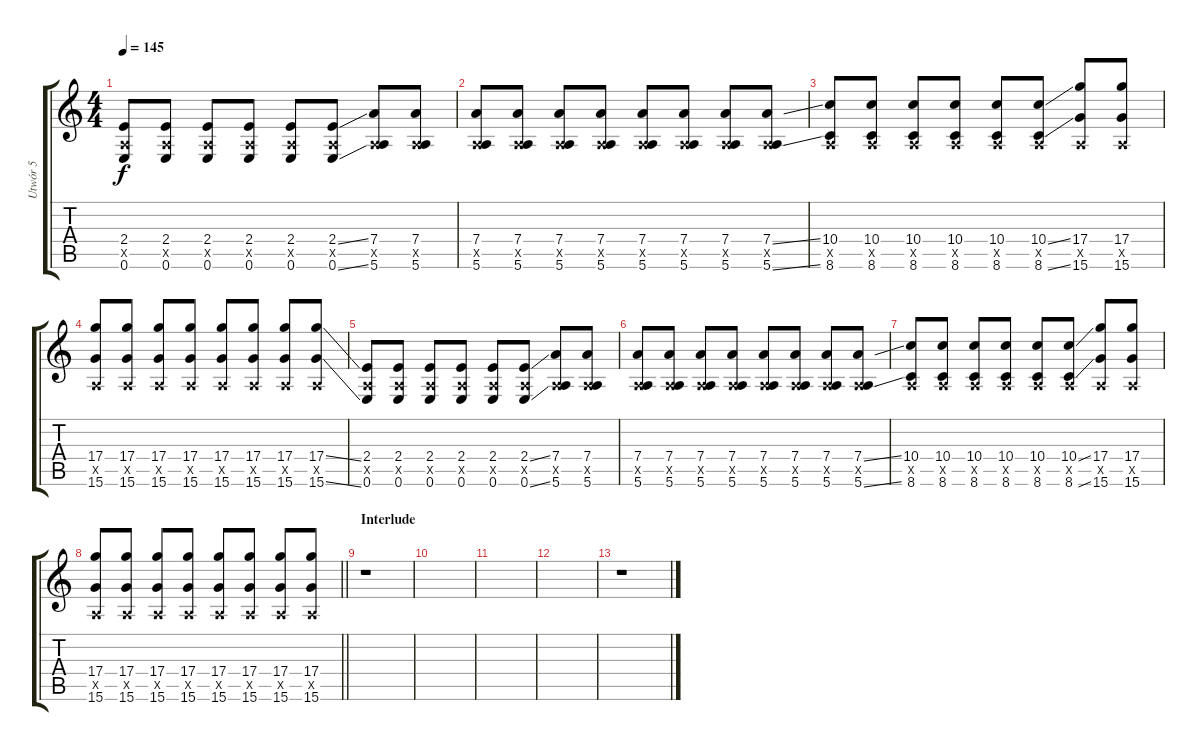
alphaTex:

\track ("Utwór 5" "Utwór 5") {instrument distortionguitar}
\staff {score tabs}
\tuning (E4 B3 G3 D3 A2 E2) {hide}
\ts (4 4)
\tempo 145
\clef g2
\ks c
(2.4 0.5{x} 0.6).8{dy f} (2.4 0.5{x} 0.6).8 (2.4 0.5{x} 0.6).8 (2.4 0.5{x} 0.6).8 (2.4 0.5{x} 0.6).8 (2.4{ss} 0.5{x} 0.6{ss}).8 (7.4 0.5{x} 5.6).8 (7.4 0.5{x} 5.6).8 |
(7.4 0.5{x} 5.6).8 (7.4 0.5{x} 5.6).8 (7.4 0.5{x} 5.6).8 (7.4 0.5{x} 5.6).8 (7.4 0.5{x} 5.6).8 (7.4 0.5{x} 5.6).8 (7.4 0.5{x} 5.6).8 (7.4{ss} 0.5{x} 5.6{ss}).8 |
(10.4 0.5{x} 8.6).8 (10.4 0.5{x} 8.6).8 (10.4 0.5{x} 8.6).8 (10.4 0.5{x} 8.6).8 (10.4 0.5{x} 8.6).8 (10.4{ss} 0.5{x} 8.6{ss}).8 (17.4 0.5{x} 15.6).8 (17.4 0.5{x} 15.6).8 |
(17.4 0.5{x} 15.6).8 (17.4 0.5{x} 15.6).8 (17.4 0.5{x} 15.6).8 (17.4 0.5{x} 15.6).8 (17.4 0.5{x} 15.6).8 (17.4 0.5{x} 15.6).8 (17.4 0.5{x} 15.6).8 (17.4{ss} 0.5{x} 15.6{ss}).8 |
(2.4 0.5{x} 0.6).8 (2.4 0.5{x} 0.6).8 (2.4 0.5{x} 0.6).8 (2.4 0.5{x} 0.6).8 (2.4 0.5{x} 0.6).8 (2.4{ss} 0.5{x} 0.6{ss}).8 (7.4 0.5{x} 5.6).8 (7.4 0.5{x} 5.6).8 |
(7.4 0.5{x} 5.6).8 (7.4 0.5{x} 5.6).8 (7.4 0.5{x} 5.6).8 (7.4 0.5{x} 5.6).8 (7.4 0.5{x} 5.6).8 (7.4 0.5{x} 5.6).8 (7.4 0.5{x} 5.6).8 (7.4{ss} 0.5{x} 5.6{ss}).8 |
(10.4 0.5{x} 8.6).8 (10.4 0.5{x} 8.6).8 (10.4 0.5{x} 8.6).8 (10.4 0.5{x} 8.6).8 (10.4 0.5{x} 8.6).8 (10.4{ss} 0.5{x} 8.6{ss}).8 (17.4 0.5{x} 15.6).8 (17.4 0.5{x} 15.6).8 |
\barLineRight lightlight
(17.4 0.5{x} 15.6).8 (17.4 0.5{x} 15.6).8 (17.4 0.5{x} 15.6).8 (17.4 0.5{x} 15.6).8 (17.4 0.5{x} 15.6).8 (17.4 0.5{x} 15.6).8 (17.4 0.5{x} 15.6).8 (17.4 0.5{x} 15.6).8 |
\section ("" "Interlude")
r.1 |
|
|
|
r.1
